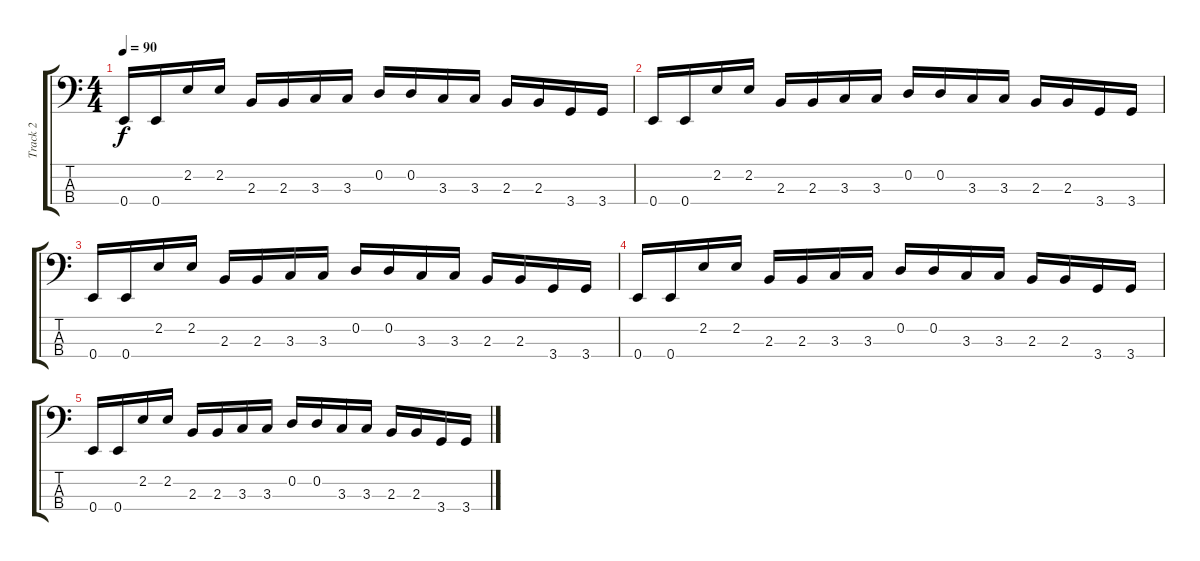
\track ("Track 2" "Track 2") {instrument electricbassfinger}
\staff {score tabs}
\tuning (G2 D2 A1 E1) {hide}
\ts (4 4)
\tempo 90
\clef f4
\ks c
0.4.16{dy f} 0.4.16 2.2.16 2.2.16 2.3.16 2.3.16 3.3.16 3.3.16 0.2.16 0.2.16 3.3.16 3.3.16 2.3.16 2.3.16 3.4.16 3.4.16 |
0.4.16 0.4.16 2.2.16 2.2.16 2.3.16 2.3.16 3.3.16 3.3.16 0.2.16 0.2.16 3.3.16 3.3.16 2.3.16 2.3.16 3.4.16 3.4.16 |
0.4.16 0.4.16 2.2.16 2.2.16 2.3.16 2.3.16 3.3.16 3.3.16 0.2.16 0.2.16 3.3.16 3.3.16 2.3.16 2.3.16 3.4.16 3.4.16 |
0.4.16 0.4.16 2.2.16 2.2.16 2.3.16 2.3.16 3.3.16 3.3.16 0.2.16 0.2.16 3.3.16 3.3.16 2.3.16 2.3.16 3.4.16 3.4.16 |
0.4.16 0.4.16 2.2.16 2.2.16 2.3.16 2.3.16 3.3.16 3.3.16 0.2.16 0.2.16 3.3.16 3.3.16 2.3.16 2.3.16 3.4.16 3.4.16
